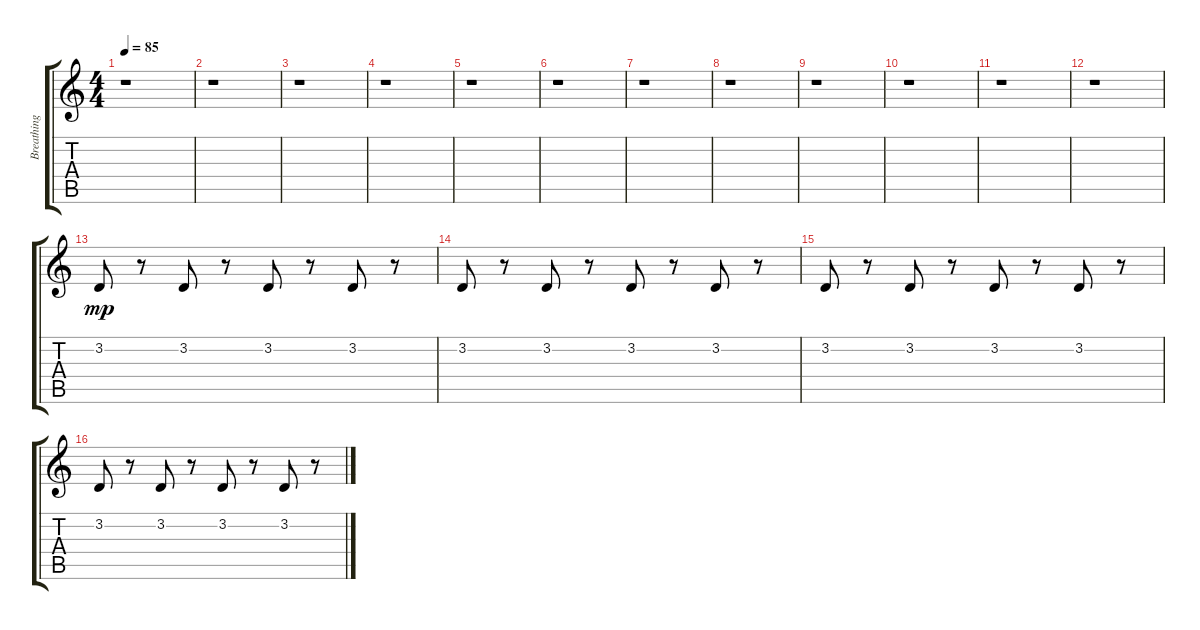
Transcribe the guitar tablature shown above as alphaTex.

\track ("Breathing" "Breathing") {instrument breathnoise}
\staff {score tabs}
\tuning (E4 B3 G3 D3 A2 E2) {hide}
\ts (4 4)
\tempo 85
\clef g2
\ks c
r.1{dy mp} |
r.1 |
r.1 |
r.1 |
r.1 |
r.1 |
r.1 |
r.1 |
r.1 |
r.1 |
r.1 |
r.1 |
3.2.8 r.8 3.2.8 r.8 3.2.8 r.8 3.2.8 r.8 |
3.2.8 r.8 3.2.8 r.8 3.2.8 r.8 3.2.8 r.8 |
3.2.8 r.8 3.2.8 r.8 3.2.8 r.8 3.2.8 r.8 |
3.2.8 r.8 3.2.8 r.8 3.2.8 r.8 3.2.8 r.8
